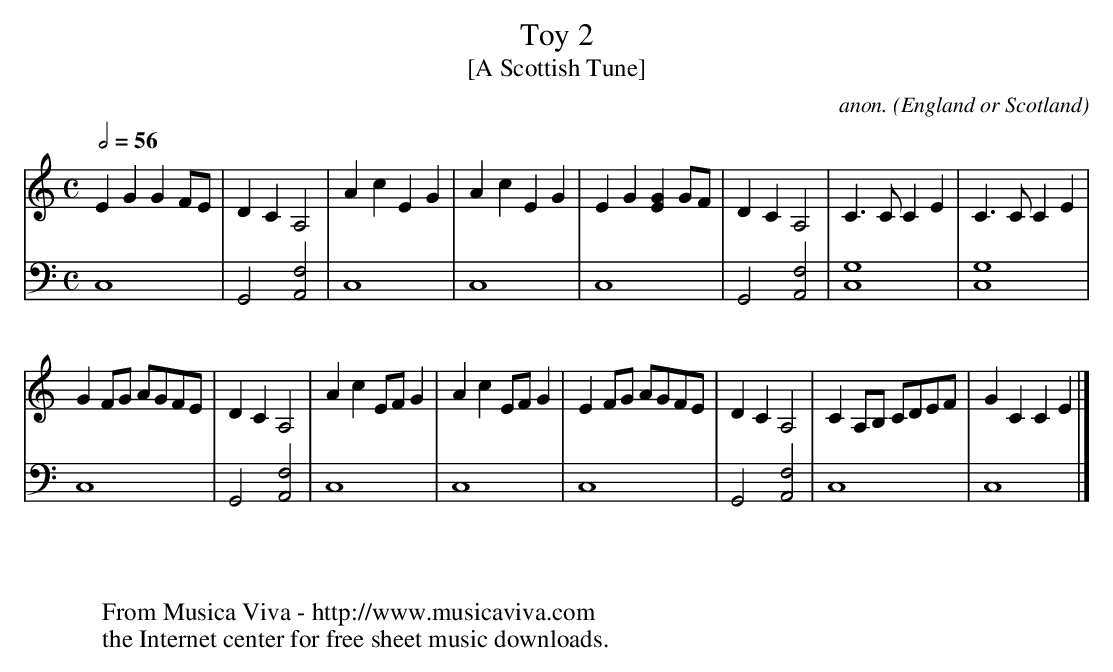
X:1
T:Toy 2
T:[A Scottish Tune]
C:anon.
O:England or Scotland
V:1 Program 1 24 %Lute (Acoustic Nylon Guitar)
V:2 Program 1 24 bass %Lute (Acoustic Nylon Guitar)
M:C
L:1/4
Q:1/2=56
K:C
V:1
EG GF/E/|DC A,2|Ac EG|Ac EG|EG [GE]G/F/|\
DC A,2|C3/C/ CE|C3/C/ CE|
V:2
C,4|G,,2 [F,2A,,2]|C,4|C,4|\
C,4|G,,2 [F,2A,,2]|[G,4C,4]|[G,4C,4]|
V:1
GF/G/ A/G/F/E/|DC A,2|Ac E/F/G|Ac E/F/G|\
EF/G/ A/G/F/E/|DC A,2|CA,/B,/ C/D/E/F/|GC CE|]
V:2
C,4|G,,2 [F,2A,,2]|C,4|C,4|C,4|\
G,,2 [F,2A,,2]|C,4|C,4|]
W:
W:
W:  From Musica Viva - http://www.musicaviva.com
W:  the Internet center for free sheet music downloads.
